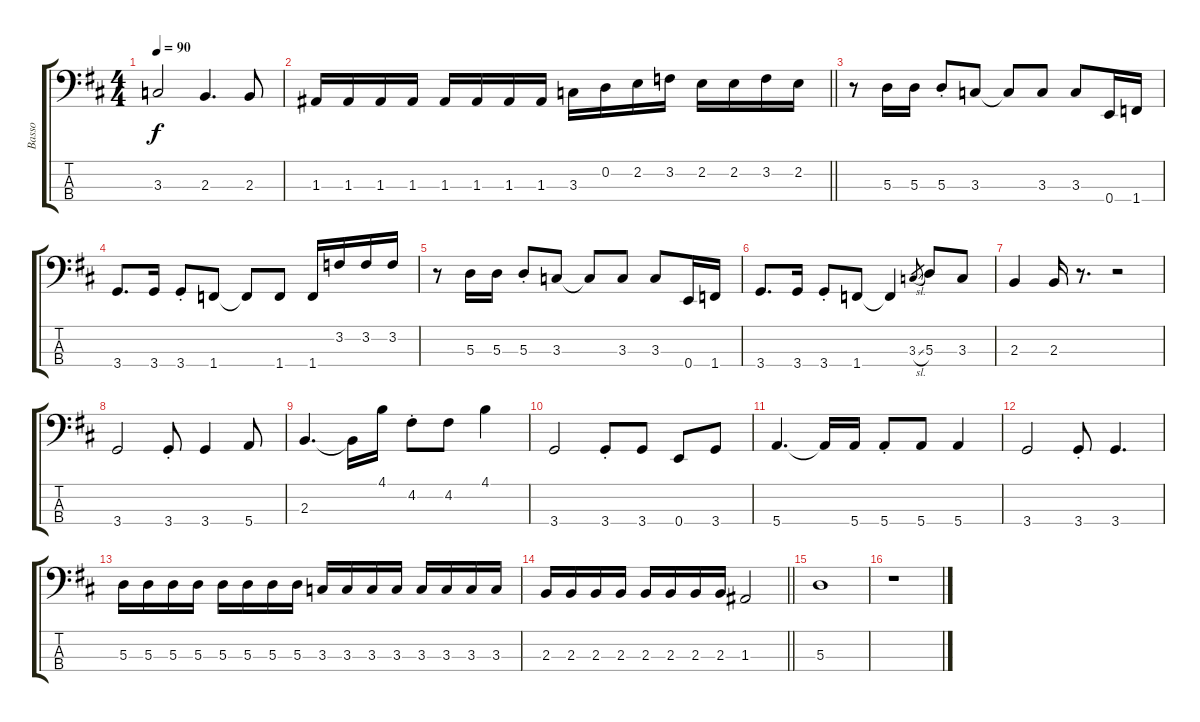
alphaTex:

\track ("Basso" "Basso") {instrument electricbasspick}
\staff {score tabs}
\tuning (G2 D2 A1 E1) {hide}
\ts (4 4)
\tempo 90
\clef f4
\ks d
3.3.2{dy f} 2.3.4{d} 2.3.8 |
\barLineRight lightlight
1.3.16 1.3.16 1.3.16 1.3.16 1.3.16 1.3.16 1.3.16 1.3.16 3.3.16 0.2.16 2.2.16 3.2.16 2.2.16 2.2.16 3.2.16 2.2.16 |
r.8 5.3.16 5.3.16 5.3{st}.8 3.3.8 3.3{t}.8 3.3.8 3.3.8 0.4.16 1.4.16 |
3.4.8{d} 3.4.16 3.4{st}.8 1.4.8 1.4{t}.8 1.4.8 1.4.16 3.2.16 3.2.16 3.2.16 |
r.8 5.3.16 5.3.16 5.3{st}.8 3.3.8 3.3{t}.8 3.3.8 3.3.8 0.4.16 1.4.16 |
3.4.8{d} 3.4.16 3.4{st}.8 1.4.8 1.4{t}.4 3.3{sl}.8{gr} 5.3.8 3.3.8 |
2.3.4 2.3.16 r.8{d} r.2 |
3.4.2 3.4{st}.8 3.4.4 5.4.8 |
2.3.4{d} 2.3{t}.16 4.1.16 4.2{st}.8 4.2.8 4.1.4 |
3.4.2 3.4{st}.8 3.4.8 0.4.8 3.4.8 |
5.4.4{d} 5.4{t}.16 5.4.16 5.4{st}.8 5.4.8 5.4.4 |
3.4.2 3.4{st}.8 3.4.4{d} |
5.3.16 5.3.16 5.3.16 5.3.16 5.3.16 5.3.16 5.3.16 5.3.16 3.3.16 3.3.16 3.3.16 3.3.16 3.3.16 3.3.16 3.3.16 3.3.16 |
\barLineRight lightlight
2.3.16 2.3.16 2.3.16 2.3.16 2.3.16 2.3.16 2.3.16 2.3.16 1.3.2 |
5.3.1 |
r.1
